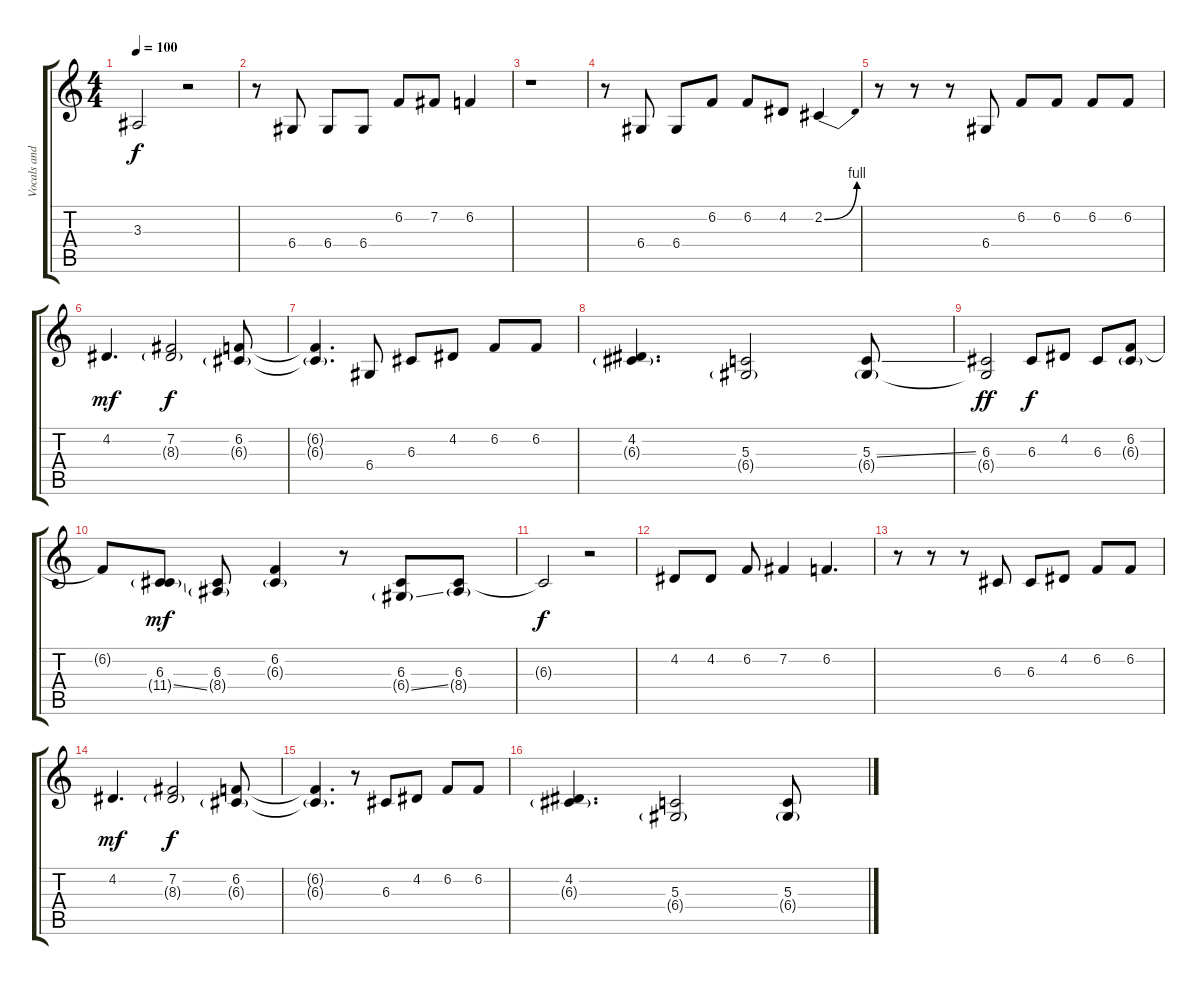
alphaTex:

\track ("Vocals and Backup Vocals" "Vocals and") {instrument violin}
\staff {score tabs}
\tuning (E4 B3 G3 D3 A2 E2) {hide}
\ts (4 4)
\tempo 100
\clef g2
\ks c
3.3{t}.2{dy f} r.2 |
r.8 6.4.8 6.4.8 6.4.8 6.2.8 7.2.8 6.2.4 |
r.1 |
r.8 6.4.8 6.4.8 6.2.8 6.2.8 4.2.8 2.2{be (bend 0 0 60 4)}.4 |
r.8 r.8 r.8 6.4.8 6.2.8 6.2.8 6.2.8 6.2.8 |
4.2.4{d dy mf} (7.2 8.3{g}).2{dy f} (6.2 6.3{g}).8 |
(6.2{t} 6.3{g t}).4{d} 6.4.8 6.3.8 4.2.8 6.2.8 6.2.8 |
(4.2 6.3{g}).4{d} (5.3 6.4{g}).2 (5.3{ss} 6.4{g}).8 |
(6.3 6.4{t}).2{dy ff} 6.3.8{dy f} 4.2.8 6.3.8 (6.2 6.3{g}).8 |
6.2{t}.8 (6.3 11.4{ss g}).8{dy mf} (6.3 8.4{g}).8 (6.2 6.3{g}).4 r.8 (6.3 6.4{ss g}).8 (6.3 8.4{g}).8 |
6.3{t}.2{dy f} r.2 |
4.2.8 4.2.8 6.2.8 7.2.4 6.2.4{d} |
r.8 r.8 r.8 6.3.8 6.3.8 4.2.8 6.2.8 6.2.8 |
4.2.4{d dy mf} (7.2 8.3{g}).2{dy f} (6.2 6.3{g}).8 |
(6.2{t} 6.3{g t}).4{d} r.8 6.3.8 4.2.8 6.2.8 6.2.8 |
(4.2 6.3{g}).4{d} (5.3 6.4{g}).2 (5.3{ss} 6.4{g}).8
